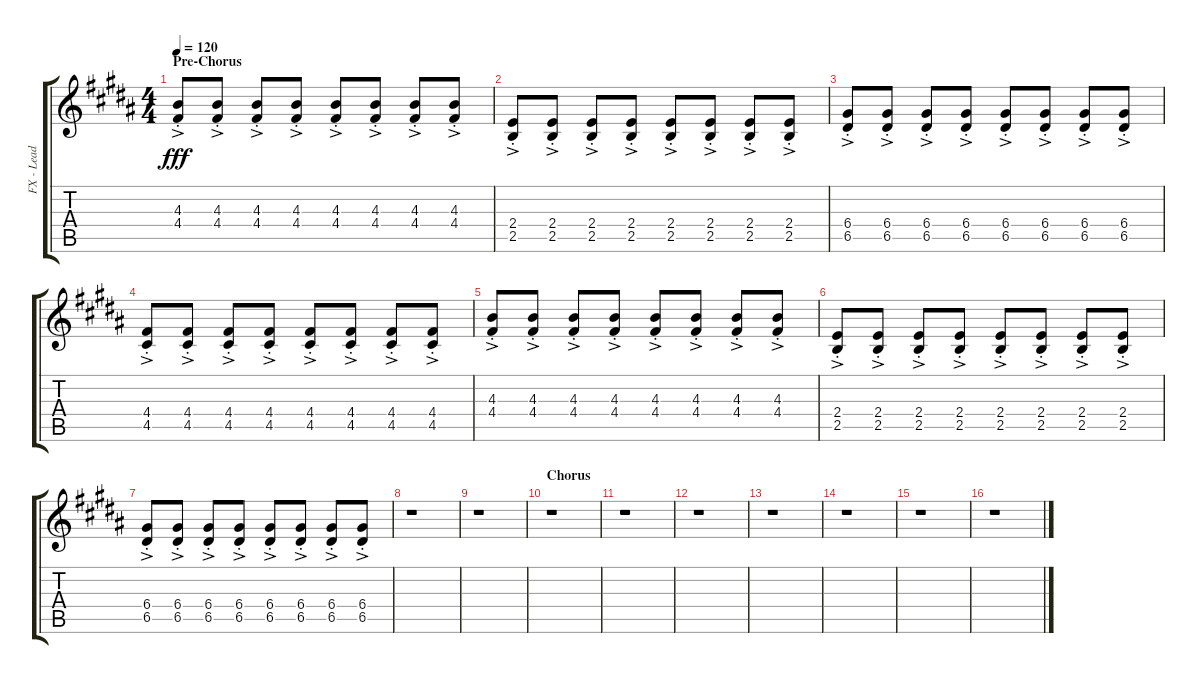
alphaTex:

\track ("FX - Lead Boost" "FX - Lead ") {instrument overdrivenguitar}
\staff {score tabs}
\tuning (E4 B3 G3 D3 A2 E2) {hide}
\ts (4 4)
\section ("" "Pre-Chorus")
\tempo 120
\clef g2
\ks b
(4.3{ac st} 4.4{ac st}).8{dy fff} (4.3{ac st} 4.4{ac st}).8 (4.3{ac st} 4.4{ac st}).8 (4.3{ac st} 4.4{ac st}).8 (4.3{ac st} 4.4{ac st}).8 (4.3{ac st} 4.4{ac st}).8 (4.3{ac st} 4.4{ac st}).8 (4.3{ac st} 4.4{ac st}).8 |
(2.4{ac st} 2.5{ac st}).8 (2.4{ac st} 2.5{ac st}).8 (2.4{ac st} 2.5{ac st}).8 (2.4{ac st} 2.5{ac st}).8 (2.4{ac st} 2.5{ac st}).8 (2.4{ac st} 2.5{ac st}).8 (2.4{ac st} 2.5{ac st}).8 (2.4{ac st} 2.5{ac st}).8 |
(6.4{ac st} 6.5{ac st}).8 (6.4{ac st} 6.5{ac st}).8 (6.4{ac st} 6.5{ac st}).8 (6.4{ac st} 6.5{ac st}).8 (6.4{ac st} 6.5{ac st}).8 (6.4{ac st} 6.5{ac st}).8 (6.4{ac st} 6.5{ac st}).8 (6.4{ac st} 6.5{ac st}).8 |
(4.4{ac st} 4.5{ac st}).8 (4.4{ac st} 4.5{ac st}).8 (4.4{ac st} 4.5{ac st}).8 (4.4{ac st} 4.5{ac st}).8 (4.4{ac st} 4.5{ac st}).8 (4.4{ac st} 4.5{ac st}).8 (4.4{ac st} 4.5{ac st}).8 (4.4{ac st} 4.5{ac st}).8 |
(4.3{ac st} 4.4{ac st}).8 (4.3{ac st} 4.4{ac st}).8 (4.3{ac st} 4.4{ac st}).8 (4.3{ac st} 4.4{ac st}).8 (4.3{ac st} 4.4{ac st}).8 (4.3{ac st} 4.4{ac st}).8 (4.3{ac st} 4.4{ac st}).8 (4.3{ac st} 4.4{ac st}).8 |
(2.4{ac st} 2.5{ac st}).8 (2.4{ac st} 2.5{ac st}).8 (2.4{ac st} 2.5{ac st}).8 (2.4{ac st} 2.5{ac st}).8 (2.4{ac st} 2.5{ac st}).8 (2.4{ac st} 2.5{ac st}).8 (2.4{ac st} 2.5{ac st}).8 (2.4{ac st} 2.5{ac st}).8 |
(6.4{ac st} 6.5{ac st}).8 (6.4{ac st} 6.5{ac st}).8 (6.4{ac st} 6.5{ac st}).8 (6.4{ac st} 6.5{ac st}).8 (6.4{ac st} 6.5{ac st}).8 (6.4{ac st} 6.5{ac st}).8 (6.4{ac st} 6.5{ac st}).8 (6.4{ac st} 6.5{ac st}).8 |
r.1 |
r.1 |
\section ("" "Chorus")
r.1 |
r.1 |
r.1 |
r.1 |
r.1 |
r.1 |
r.1
